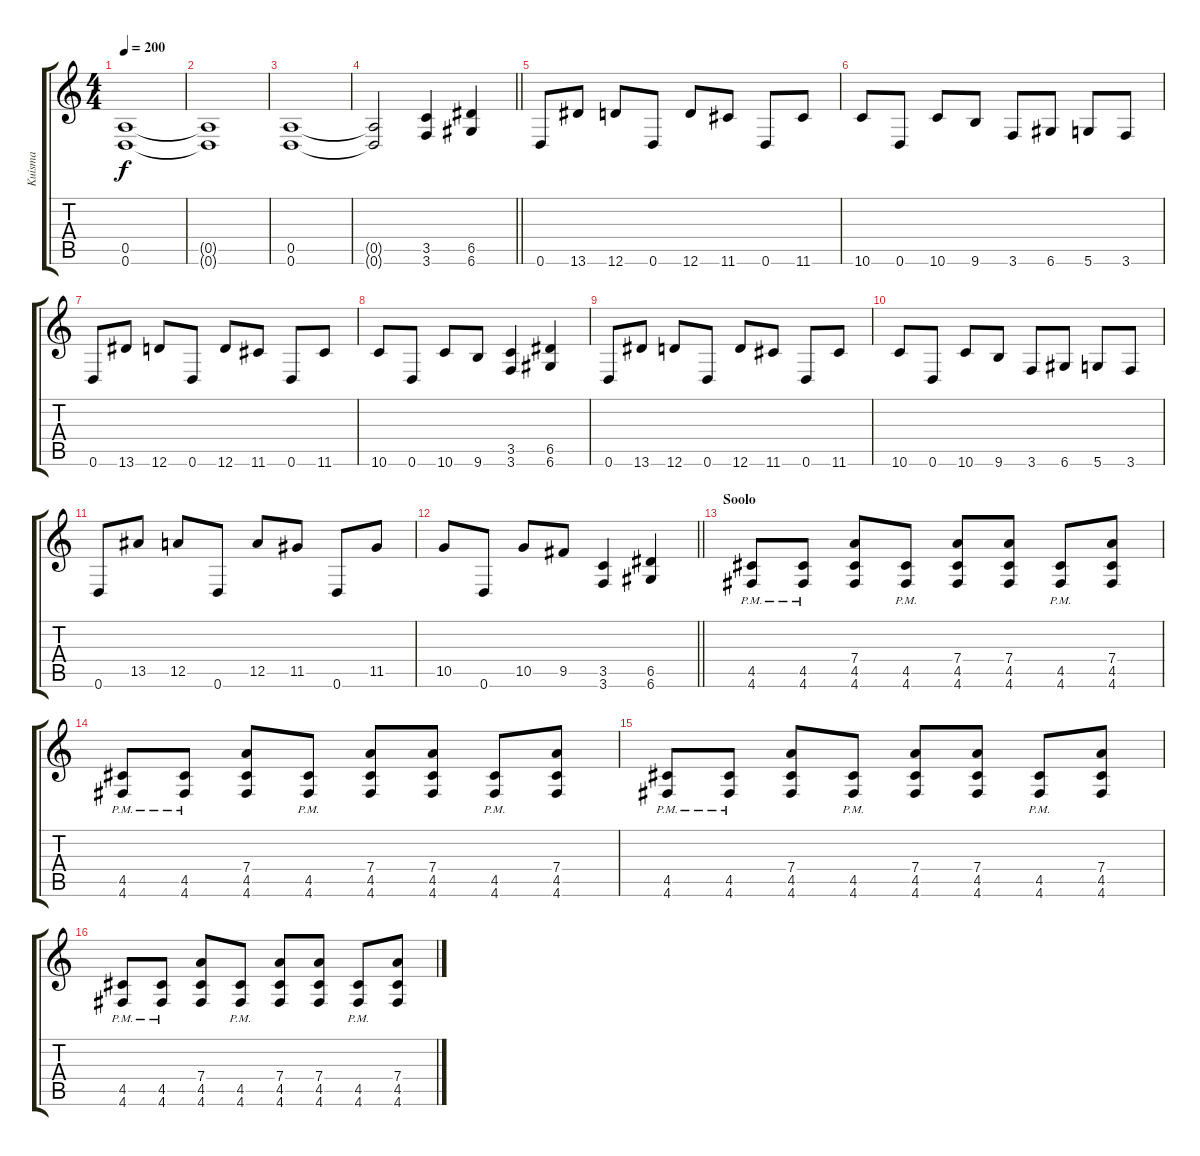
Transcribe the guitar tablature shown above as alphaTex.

\track ("Kuisma" "Kuisma") {instrument distortionguitar}
\staff {score tabs}
\tuning (E4 B3 G3 D3 A2 D2) {hide}
\ts (4 4)
\tempo 200
\clef g2
\ks c
(0.5 0.6).1{dy f} |
(0.5{t} 0.6{t}).1 |
(0.5 0.6).1 |
\barLineRight lightlight
(0.5{t} 0.6{t}).2 (3.5 3.6).4 (6.5 6.6).4 |
\section ("" "")
0.6.8 13.6.8 12.6.8 0.6.8 12.6.8 11.6.8 0.6.8 11.6.8 |
10.6.8 0.6.8 10.6.8 9.6.8 3.6.8 6.6.8 5.6.8 3.6.8 |
0.6.8 13.6.8 12.6.8 0.6.8 12.6.8 11.6.8 0.6.8 11.6.8 |
10.6.8 0.6.8 10.6.8 9.6.8 (3.5 3.6).4 (6.5 6.6).4 |
0.6.8 13.6.8 12.6.8 0.6.8 12.6.8 11.6.8 0.6.8 11.6.8 |
10.6.8 0.6.8 10.6.8 9.6.8 3.6.8 6.6.8 5.6.8 3.6.8 |
0.6.8 13.5.8 12.5.8 0.6.8 12.5.8 11.5.8 0.6.8 11.5.8 |
\barLineRight lightlight
10.5.8 0.6.8 10.5.8 9.5.8 (3.5 3.6).4 (6.5 6.6).4 |
\section ("" "Soolo")
(4.5{pm} 4.6{pm}).8 (4.5{pm} 4.6{pm}).8 (7.4 4.5 4.6).8 (4.5{pm} 4.6{pm}).8 (7.4 4.5 4.6).8 (7.4 4.5 4.6).8 (4.5{pm} 4.6{pm}).8 (7.4 4.5 4.6).8 |
(4.5{pm} 4.6{pm}).8 (4.5{pm} 4.6{pm}).8 (7.4 4.5 4.6).8 (4.5{pm} 4.6{pm}).8 (7.4 4.5 4.6).8 (7.4 4.5 4.6).8 (4.5{pm} 4.6{pm}).8 (7.4 4.5 4.6).8 |
(4.5{pm} 4.6{pm}).8 (4.5{pm} 4.6{pm}).8 (7.4 4.5 4.6).8 (4.5{pm} 4.6{pm}).8 (7.4 4.5 4.6).8 (7.4 4.5 4.6).8 (4.5{pm} 4.6{pm}).8 (7.4 4.5 4.6).8 |
(4.5{pm} 4.6{pm}).8 (4.5{pm} 4.6{pm}).8 (7.4 4.5 4.6).8 (4.5{pm} 4.6{pm}).8 (7.4 4.5 4.6).8 (7.4 4.5 4.6).8 (4.5{pm} 4.6{pm}).8 (7.4 4.5 4.6).8
